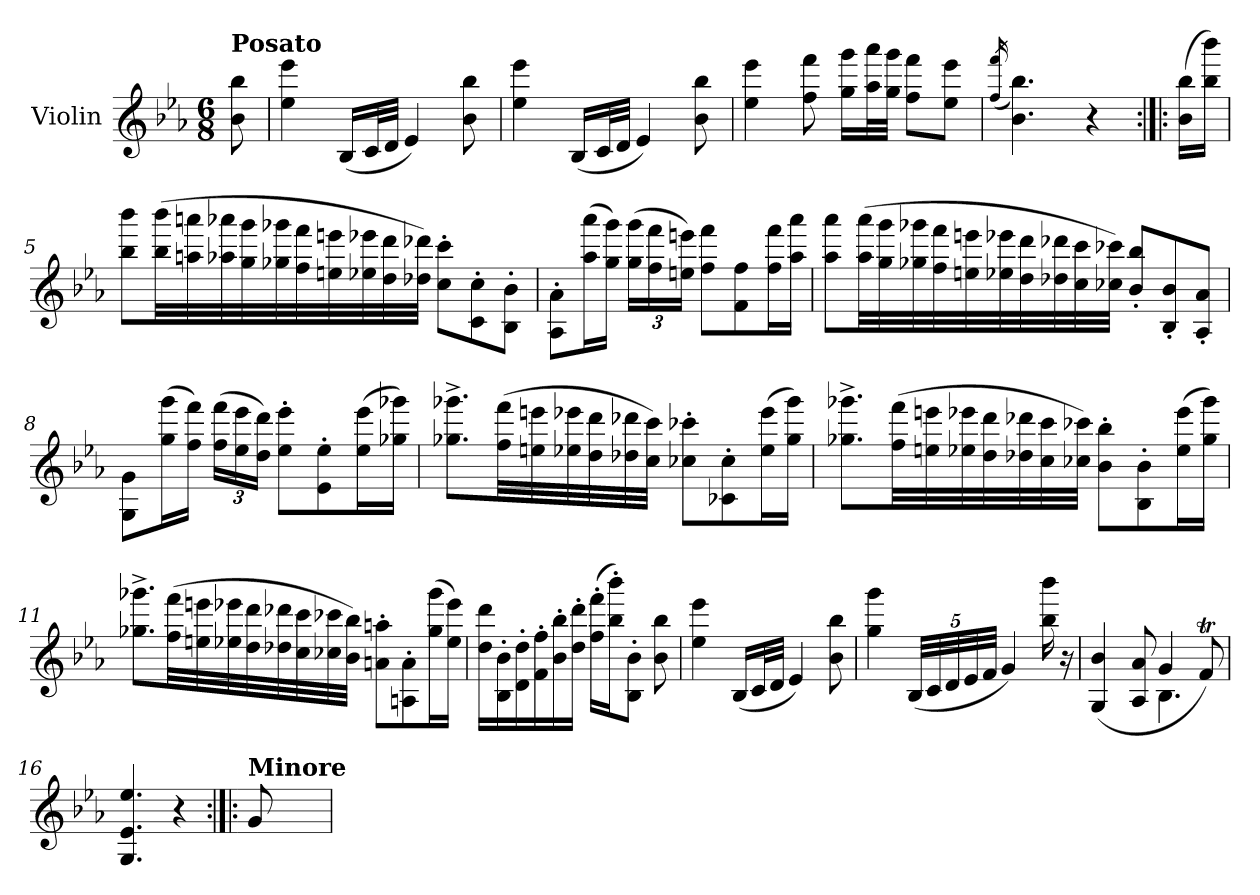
**kern
*part1
*staff1
*I"Violin
*I'Vln.
*clefG2
*k[b-e-a-]
*M6/8
=
!LO:TX:a:B:t=Posato
8b-\ 8bb-\
=1
4ee-\ 4eee-\
(<16B-/LL
32c/L
32d/JJJ
4e-/)
8b-\ 8bb-\
=2
4ee-\ 4eee-\
(<16B-/LL
32c/L
32d/JJJ
4e-/)
8b-\ 8bb-\
=3
4ee-\ 4eee-\
8ff\ 8fff\
16gg\ 16ggg\LL
32aa-\ 32aaa-\L
32gg\ 32ggg\JJJ
8ff\ 8fff\L
8ee-\ 8eee-\J
=4
(<16qff/ 16qfff/
4.b-\ 4.bb-\)
4r
=4X1:|!|:
(>16b-\ 16bb-\LL
16bb-\ 16bbb-\JJ)
!!LO:LB:g=z
=5
8bb-\ 8bbb-\L
*Xtuplet
(>40bb-\ 40bbb-\LL
40aan\ 40aaan\
40aa-X\ 40aaa-X\
40gg\ 40ggg\
40gg-X\ 40ggg-X\
40ff\ 40fff\
40een\ 40eeen\
40ee-X\ 40eee-X\
40dd\ 40ddd\
40dd-X\ 40ddd-X\JJJ)
8cc\' 8ccc\'L
8c\' 8cc\'
8B-\' 8b-\'J
=6
8A-\' 8a-\'L
(>16aa-\ 16aaa-\L
16gg\ 16ggg\JJ)
*tuplet
*Xbrackettup
(>24gg\ 24ggg\LL
24ff\ 24fff\
24een\ 24eeen\JJ)
8ff\ 8fff\L
8f\ 8ff\
16ff\ 16fff\L
16aa-\ 16aaa-\JJ
=7
8aa-\ 8aaa-\L
*Xtuplet
(>40aa-\ 40aaa-\LL
40gg\ 40ggg\
40gg-X\ 40ggg-X\
40ff\ 40fff\
40een\ 40eeen\
40ee-X\ 40eee-X\
40dd\ 40ddd\
40dd-X\ 40ddd-X\
40cc\ 40ccc\
40cc-X\ 40ccc-X\JJJ)
8b-/' 8bb-/'L
8B-/' 8b-/'
8A-/' 8a-/'J
!!LO:LB:g=z
=8
8G\ 8g\L
(>16gg\ 16ggg\L
16ff\ 16fff\JJ)
*tuplet
(>24ff\ 24fff\LL
24ee-\ 24eee-\
24dd\ 24ddd\JJ)
8ee-\' 8eee-\'L
8e-\' 8ee-\'
(>16ee-\ 16eee-\L
16gg-X\ 16ggg-X\JJ)
=9
8.gg-X\^ 8.ggg-X\^L
(>32ff\ 32fff\LL
32een\ 32eeen\
32ee-X\ 32eee-X\
32dd\ 32ddd\
32dd-X\ 32ddd-X\
32cc\ 32ccc\JJJ)
8cc-X\' 8ccc-X\'L
8c-X\' 8cc-\'
(>16ee-\ 16eee-\L
16gg-\ 16ggg-\JJ)
=10
8.gg-X\^ 8.ggg-X\^L
(>32ff\ 32fff\LL
32een\ 32eeen\
*Xtuplet
40ee-X\ 40eee-X\
40dd\ 40ddd\
40dd-X\ 40ddd-X\
40cc\ 40ccc\
40cc-X\ 40ccc-X\JJJ)
8b-\' 8bb-\'L
8B-\' 8b-\'
(>16ee-\ 16eee-\L
16gg-\ 16ggg-\JJ)
!!LO:LB:g=z
=11
8.gg-X\^ 8.ggg-X\^L
(>32ff\ 32fff\LL
32een\ 32eeen\
48ee-X\ 48eee-X\
48dd\ 48ddd\
48dd-X\ 48ddd-X\
48cc\ 48ccc\
48cc-X\ 48ccc-X\
48b-\ 48bb-\JJJ)
8an\' 8aan\'L
8An\' 8a\'
(>16gg-\ 16ggg-\L
16ee-\ 16eee-\JJ)
=12
16dd\ 16ddd\LL
16B-\' 16b-\'
16d\' 16dd\'
16f\' 16ff\'
16b-\' 16bb-\'
16dd\' 16ddd\'JJ
(>16ff\' 16fff\'LL
16bb-\' 16bbb-\'J)
8B-\' 8b-\'J
8b-\ 8bb-\
=13
4ee-\ 4eee-\
(<16B-/LL
32c/L
32d/JJJ
4e-/)
8b-\ 8bb-\
=14
4gg\ 4ggg\
*tuplet
(<40B-/LLL
40c/
40d/
40e-/
40f/JJJ
4g/)
16bb-\ 16bbb-\
16r
!!LO:LB:g=z
=15
*^
(<4G/ 4b-/	4.ryy
8A-/ 8a-/	.
4g/	4.B-\
8fT/)	.
*v	*v
=16
4.G/ 4.e-/ 4.ee-/
4r
!!LO:LB:g=z
=16X2:|!|:
!LO:TX:a:B:t=Minore
8g/
=
*-
